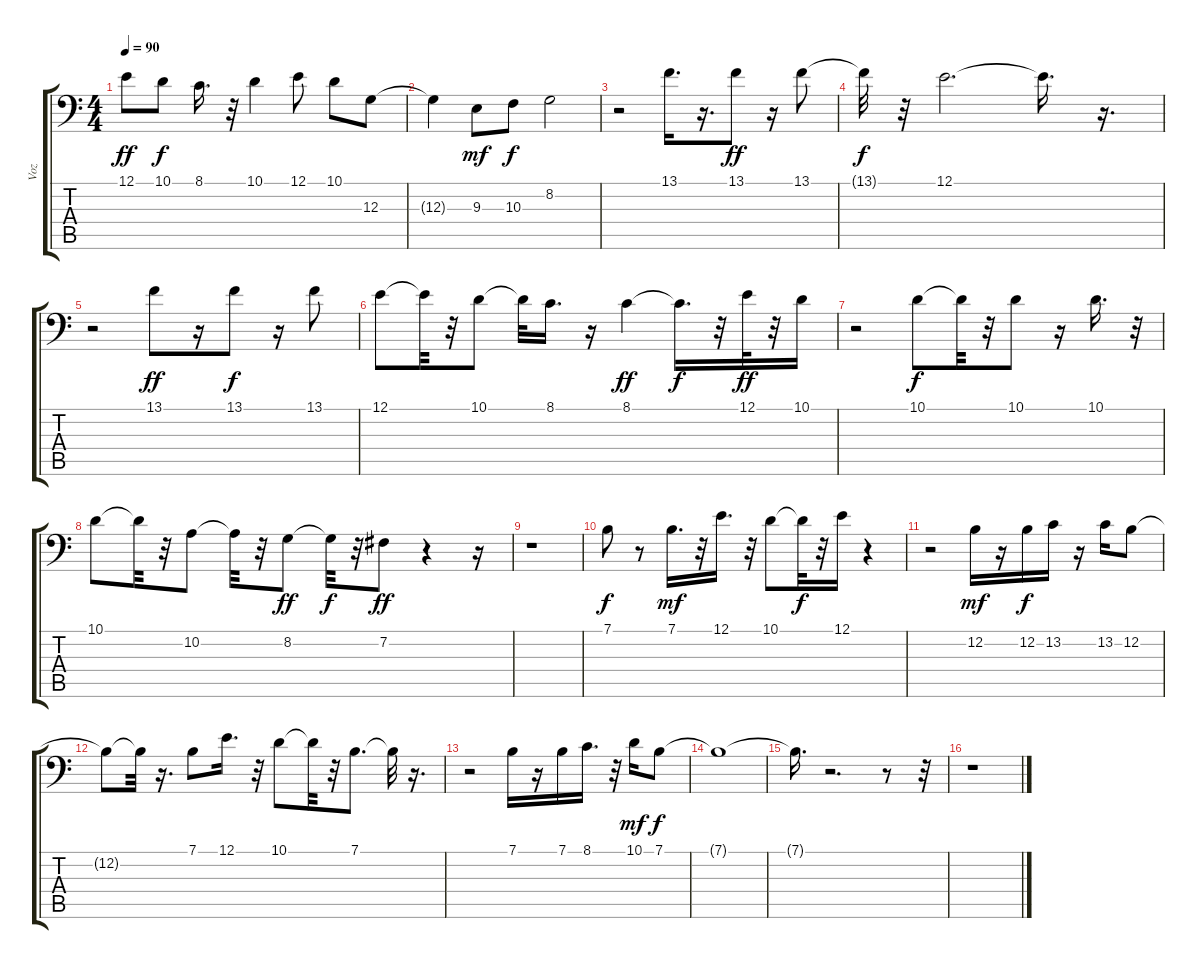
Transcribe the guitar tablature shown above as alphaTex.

\track ("Voz" "Voz") {instrument tenorsax}
\staff {score tabs}
\tuning (E3 B2 G2 D2 A1 E1) {hide}
\ts (4 4)
\tempo 90
\clef f4
\ks c
12.1.8{dy ff} 10.1.8{dy f} 8.1.16{d} r.32 10.1.4 12.1.8 10.1.8 12.3.8 |
12.3{t}.4 9.3.8{dy mf} 10.3.8{dy f} 8.2.2 |
r.2 13.1.16{d} r.16{d} 13.1.8{dy ff} r.16 13.1.8 |
13.1{t}.32{dy f} r.32 12.1.2{d} 12.1{t}.16{d} r.16{d} |
r.2 13.1.8{dy ff} r.16 13.1.8{dy f} r.16 13.1.8 |
12.1.8 12.1{t}.32 r.32 10.1.8 10.1{t}.32 8.1.16{d} r.16 8.1.4{dy ff} 8.1{t}.16{d dy f} r.32 12.1.32{dy ff} r.32 10.1.16 |
r.2 10.1.8{dy f} 10.1{t}.32 r.32 10.1.8 r.16 10.1.16{d} r.32 |
10.1.8 10.1{t}.32 r.32 10.2.8 10.2{t}.32 r.32 8.2.8{dy ff} 8.2{t}.32{dy f} r.32 7.2.8{dy ff} r.4 r.16 |
r.1 |
7.1.8{dy f} r.8 7.1.16{d dy mf} r.32 12.1.16{d} r.32 10.1.8 10.1{t}.32{dy f} r.32 12.1.16 r.4 |
r.2 12.2.16{dy mf} r.16 12.2.16{dy f} 13.2.16 r.16 13.2.16 12.2.8 |
12.2{t}.8 12.2{t}.32 r.16{d} 7.1.8 12.1.16{d} r.32 10.1.8 10.1{t}.32 r.32 7.1.8{d} 7.1{t}.32 r.16{d} |
r.2 7.1.16 r.16 7.1.16 8.1.16{d} r.32 10.1.16{dy mf} 7.1.8{dy f} |
7.1{t}.1 |
7.1{t}.16{d} r.2{d} r.8 r.32 |
r.1
